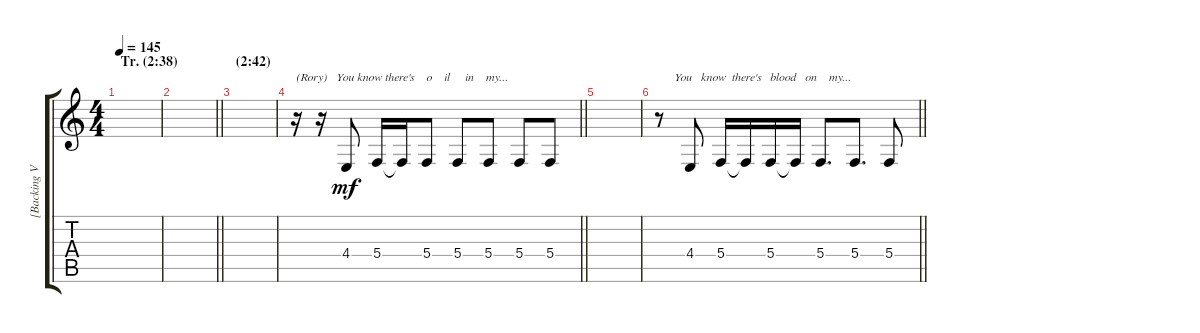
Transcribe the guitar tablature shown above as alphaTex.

\track ("[Backing Vocals]" "[Backing V") {instrument voiceoohs}
\staff {score tabs}
\tuning (D4 A3 F3 C3 G2 C2) {hide}
\ts (4 4)
\section ("" "Tr. (2:38)")
\tempo 145
\clef g2
\ks c
|
\barLineRight lightlight
|
\section ("" "(2:42)")
|
\barLineRight lightlight
r.16{txt "(Rory)" instrument tangoaccordion} r.16{txt "     You know there's    o    il     in    my..."} 4.4.8{dy mf} 5.4.16 5.4{t}.16 5.4.8 5.4.8 5.4.8 5.4.8 5.4.8 |
|
\barLineRight lightlight
r.8{txt "     You   know  there's   blood   on    my..."} 4.4.8 5.4.16 5.4{t}.16 5.4.16 5.4{t}.16 5.4.8{d} 5.4.8{d} 5.4.8
